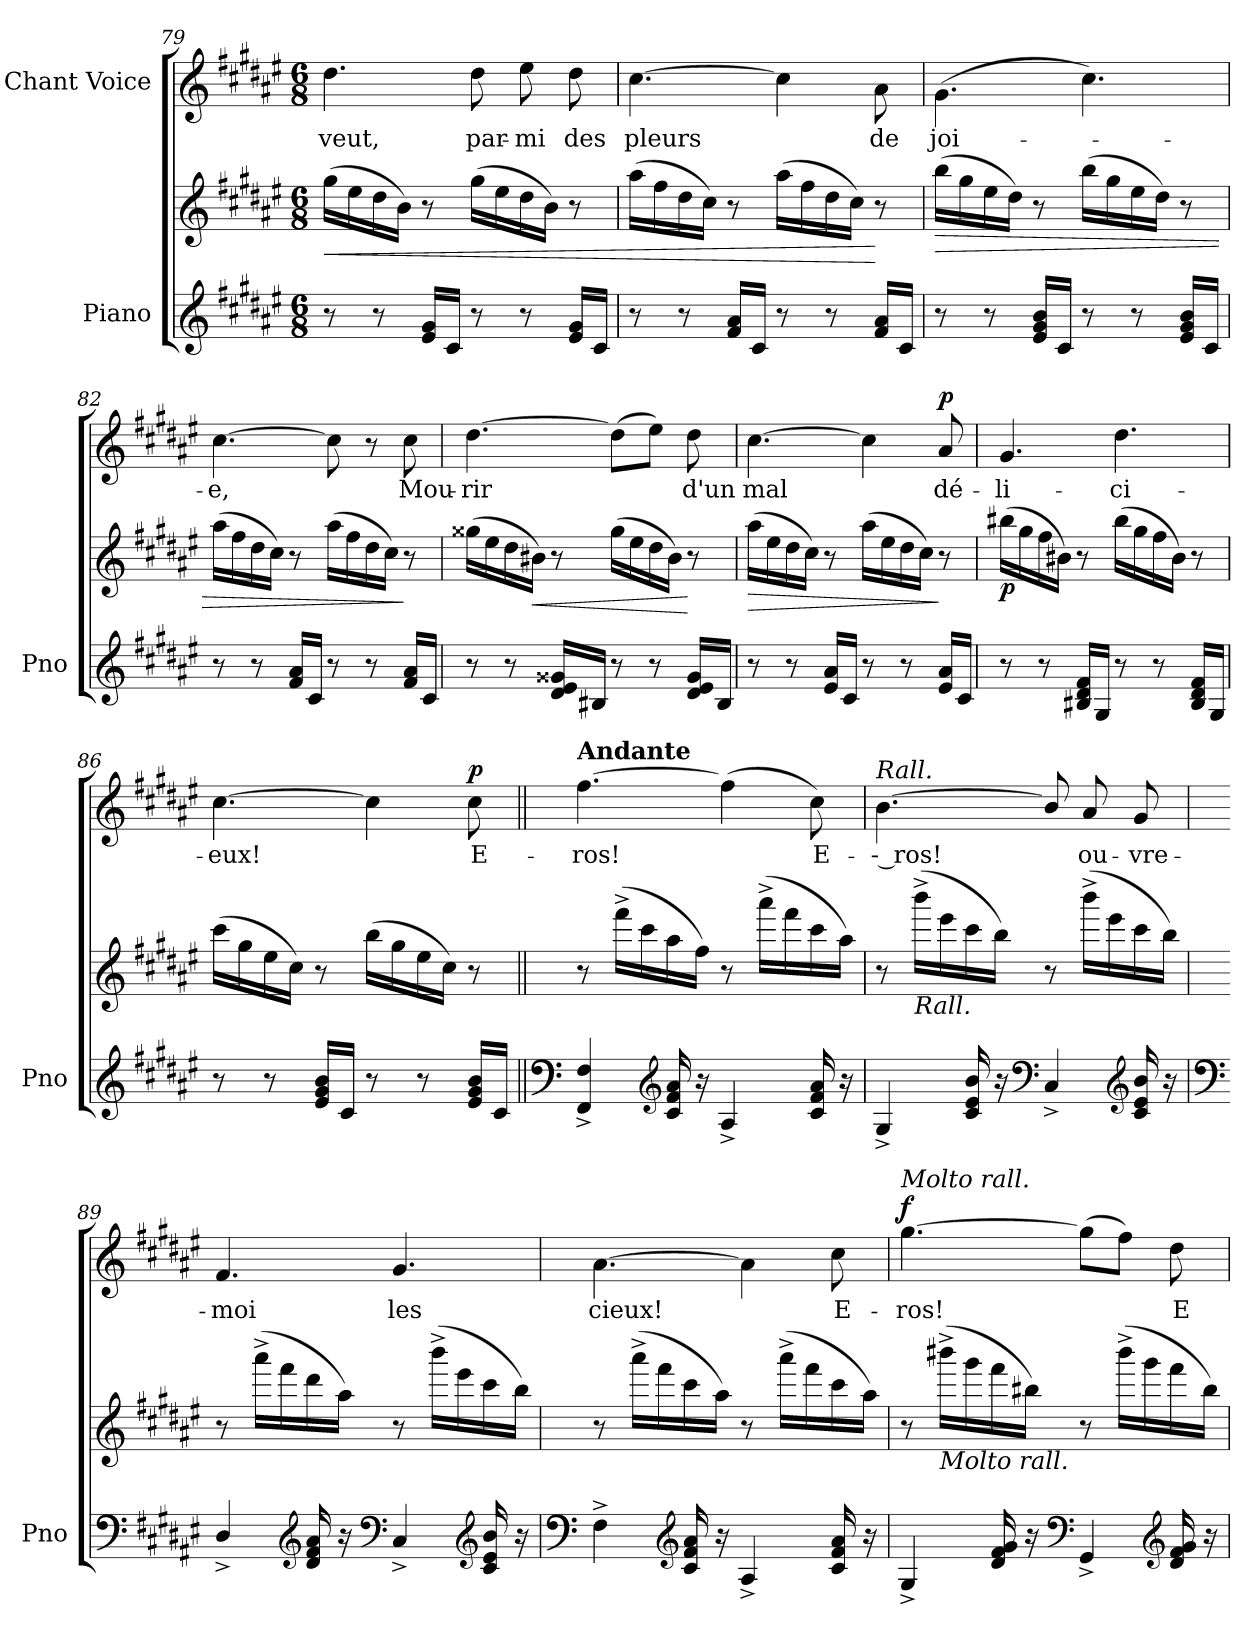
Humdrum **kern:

**kern	**kern	**dynam	**kern	**text	**dynam
*part2	*part2	*part2	*part1	*part1	*part1
*staff3	*staff2	*staff2/3	*staff1	*staff1	*staff1
*I"Piano	*	*	*I"Chant Voice	*	*
*I'Pno	*	*	*	*	*
*clefG2	*clefG2	*	*clefG2	*	*
*k[f#c#g#d#a#e#]	*k[f#c#g#d#a#e#]	*	*k[f#c#g#d#a#e#]	*	*
*M6/8	*M6/8	*	*M6/8	*	*
=79	=79	=79	=79	=79	=79
!	!	!LO:HP:b	!	!	!
8r	(16gg#\LL	<	4.dd#\	veut,	.
.	16ee#\	.	.	.	.
8r	16dd#\	.	.	.	.
.	16b\JJ)	.	.	.	.
16e#/ 16g#/LL	8r	.	.	.	.
16c#/JJ	.	.	.	.	.
8r	(16gg#\LL	.	8dd#\	par-	.
.	16ee#\	.	.	.	.
8r	16dd#\	.	8ee#\	-mi	.
.	16b\JJ)	.	.	.	.
16e#/ 16g#/LL	8r	.	8dd#\	des	.
16c#/JJ	.	.	.	.	.
=80	=80	=80	=80	=80	=80
8r	(16aa#\LL	.	[4.cc#\	pleurs	.
.	16ff#\	.	.	.	.
8r	16dd#\	.	.	.	.
.	16cc#\JJ)	.	.	.	.
16f#/ 16a#/LL	8r	.	.	.	.
16c#/JJ	.	.	.	.	.
8r	(16aa#\LL	.	4cc#\]	.	.
.	16ff#\	.	.	.	.
8r	16dd#\	.	.	.	.
.	16cc#\JJ)	.	.	.	.
16f#/ 16a#/LL	8r	[	8a#\	de	.
16c#/JJ	.	.	.	.	.
=81	=81	=81	=81	=81	=81
!	!	!LO:HP:b	!	!	!
8r	(16bb\LL	>	(4.g#\	joi-	.
.	16gg#\	.	.	.	.
8r	16ee#\	.	.	.	.
.	16dd#\JJ)	.	.	.	.
16e#/ 16g#/ 16b/LL	8r	.	.	.	.
16c#/JJ	.	.	.	.	.
8r	(16bb\LL	.	4.cc#\)	.	.
.	16gg#\	.	.	.	.
8r	16ee#\	.	.	.	.
.	16dd#\JJ)	.	.	.	.
16e#/ 16g#/ 16b/LL	8r	.	.	.	.
16c#/JJ	.	.	.	.	.
=82	=82	=82	=82	=82	=82
8r	(16aa#\LL	.	[4.cc#\	-e,	.
.	16ff#\	.	.	.	.
8r	16dd#\	.	.	.	.
.	16cc#\JJ)	.	.	.	.
16f#/ 16a#/LL	8r	.	.	.	.
16c#/JJ	.	.	.	.	.
8r	(16aa#\LL	.	8cc#\]	.	.
.	16ff#\	.	.	.	.
8r	16dd#\	.	8r	.	.
.	16cc#\JJ)	.	.	.	.
!	!	!	!	!	!LO:DY:a
!	!	!	!	!	!LO:DY:n=1:a
16f#/ 16a#/LL	8r	]	8cc#\	Mou-	other-dynamics f
16c#/JJ	.	.	.	.	.
=83	=83	=83	=83	=83	=83
!	!	!LO:DY:b	!	!	!
!	!	!LO:DY:n=1:b	!	!	!
8r	(16gg##X\LL	other-dynamics f	[4.dd#\	-rir	.
.	16ee#\	.	.	.	.
8r	16dd#\	.	.	.	.
!	!	!LO:HP:b	!	!	!
.	16b#X\JJ)	<	.	.	.
16d#/ 16e#/ 16g##X/LL	8r	.	.	.	.
16B#X/JJ	.	.	.	.	.
8r	(16gg##\LL	.	(8dd#\L]	.	.
.	16ee#\	.	.	.	.
8r	16dd#\	.	8ee#\J)	.	.
.	16b#\JJ)	.	.	.	.
16d#/ 16e#/ 16g##/LL	8r	[	8dd#\	d'un	.
16B#/JJ	.	.	.	.	.
=84	=84	=84	=84	=84	=84
!	!	!LO:HP:b	!	!	!
8r	(16aa#\LL	>	[4.cc#\	mal	.
.	16ee#\	.	.	.	.
8r	16dd#\	.	.	.	.
.	16cc#\JJ)	.	.	.	.
16e#/ 16a#/LL	8r	.	.	.	.
16c#/JJ	.	.	.	.	.
8r	(16aa#\LL	.	4cc#\]	.	.
.	16ee#\	.	.	.	.
8r	16dd#\	.	.	.	.
.	16cc#\JJ)	.	.	.	.
!	!	!	!	!	!LO:DY:a
16e#/ 16a#/LL	8r	]	8a#/	dé-	p
16c#/JJ	.	.	.	.	.
=85	=85	=85	=85	=85	=85
!	!	!LO:DY:b	!	!	!
8r	(16bb#X\LL	p	4.g#/	-li-	.
.	16gg#\	.	.	.	.
8r	16ff#\	.	.	.	.
.	16b#X\JJ)	.	.	.	.
16B#X/ 16d#/ 16f#/LL	8r	.	.	.	.
16G#/JJ	.	.	.	.	.
8r	(16bb#\LL	.	4.dd#\	-ci-	.
.	16gg#\	.	.	.	.
8r	16ff#\	.	.	.	.
.	16b#\JJ)	.	.	.	.
16B#/ 16d#/ 16f#/LL	8r	.	.	.	.
16G#/JJ	.	.	.	.	.
=86	=86	=86	=86	=86	=86
8r	(16ccc#\LL	.	[4.cc#\	-eux!	.
.	16gg#\	.	.	.	.
8r	16ee#\	.	.	.	.
.	16cc#\JJ)	.	.	.	.
16e#/ 16g#/ 16b/LL	8r	.	.	.	.
16c#/JJ	.	.	.	.	.
8r	(16bb\LL	.	4cc#\]	.	.
.	16gg#\	.	.	.	.
8r	16ee#\	.	.	.	.
.	16cc#\JJ)	.	.	.	.
!	!	!	!	!	!LO:DY:a
16e#/ 16g#/ 16b/LL	8r	.	8cc#\	E-	p
16c#/JJ	.	.	.	.	.
=87||	=87||	=87||	=87||	=87||	=87||
*clefF4	*	*	*	*	*
!	!	!	!LO:TX:a:B:t=Andante	!	!
4FF#/^ 4F#/^	8r	.	[4.ff#\	-ros!	.
.	(16fff#^\LL	.	.	.	.
.	16ccc#\	.	.	.	.
*clefG2	*	*	*	*	*
16c#/ 16f#/ 16a#/	16aa#\	.	.	.	.
16r	16ff#\JJ)	.	.	.	.
4A#^/	8r	.	(4ff#\]	.	.
.	(16aaa#^\LL	.	.	.	.
.	16fff#\	.	.	.	.
16c#/ 16f#/ 16a#/	16ccc#\	.	8cc#\)	E-	.
16r	16aa#\JJ)	.	.	.	.
=88	=88	=88	=88	=88	=88
!	!	!	!LO:TX:a:i:t=Rall.	!	!
4G#^/	8r	.	[4.b\	-- ros!	.
!	!LO:TX:b:i:t=Rall.	!	!	!	!
.	(16bbb^\LL	.	.	.	.
.	16eee#\	.	.	.	.
16c#/ 16e#/ 16b/	16ccc#\	.	.	.	.
16r	16bb\JJ)	.	.	.	.
*clefF4	*	*	*	*	*
4C#^/	8r	.	8b/]	.	.
.	(16bbb^\LL	.	8a#/	ou-	.
.	16eee#\	.	.	.	.
*clefG2	*	*	*	*	*
16c#/ 16e#/ 16b/	16ccc#\	.	8g#/	-vre-	.
16r	16bb\JJ)	.	.	.	.
=89	=89	=89	=89	=89	=89
*clefF4	*	*	*	*	*
4D#^/	8r	.	4.f#/	-moi	.
.	(16aaa#^\LL	.	.	.	.
.	16fff#\	.	.	.	.
*clefG2	*	*	*	*	*
16d#/ 16f#/ 16a#/	16ddd#\	.	.	.	.
16r	16aa#\JJ)	.	.	.	.
*clefF4	*	*	*	*	*
4C#^/	8r	.	4.g#/	les	.
.	(16bbb^\LL	.	.	.	.
.	16eee#\	.	.	.	.
*clefG2	*	*	*	*	*
16c#/ 16e#/ 16b/	16ccc#\	.	.	.	.
16r	16bb\JJ)	.	.	.	.
=90	=90	=90	=90	=90	=90
*clefF4	*	*	*	*	*
4F#^\	8r	.	[4.a#\	cieux!	.
.	(16aaa#^\LL	.	.	.	.
.	16fff#\	.	.	.	.
*clefG2	*	*	*	*	*
16c#/ 16f#/ 16a#/	16ccc#\	.	.	.	.
16r	16aa#\JJ)	.	.	.	.
4A#^/	8r	.	4a#\]	.	.
.	(16aaa#^\LL	.	.	.	.
.	16fff#\	.	.	.	.
16c#/ 16f#/ 16a#/	16ccc#\	.	8cc#\	E-	.
16r	16aa#\JJ)	.	.	.	.
=91	=91	=91	=91	=91	=91
!	!	!	!LO:TX:a:i:t=Molto rall.	!	!
!	!	!	!	!	!LO:DY:a
4G#^/	8r	.	[4.gg#\	-ros!	f
!	!LO:TX:b:i:t=Molto rall.	!	!	!	!
.	(16bbb#X^\LL	.	.	.	.
.	16ggg#\	.	.	.	.
16d#/ 16f#/ 16g#/	16fff#\	.	.	.	.
16r	16bb#X\JJ)	.	.	.	.
*clefF4	*	*	*	*	*
4GG#^/	8r	.	(8gg#\L]	.	.
.	(16bbb#^\LL	.	8ff#\J)	.	.
.	16ggg#\	.	.	.	.
*clefG2	*	*	*	*	*
16d#/ 16f#/ 16g#/	16fff#\	.	8dd#\	E-	.
16r	16bb#\JJ)	.	.	.	.
=	=	=	=	=	=
*-	*-	*-	*-	*-	*-
